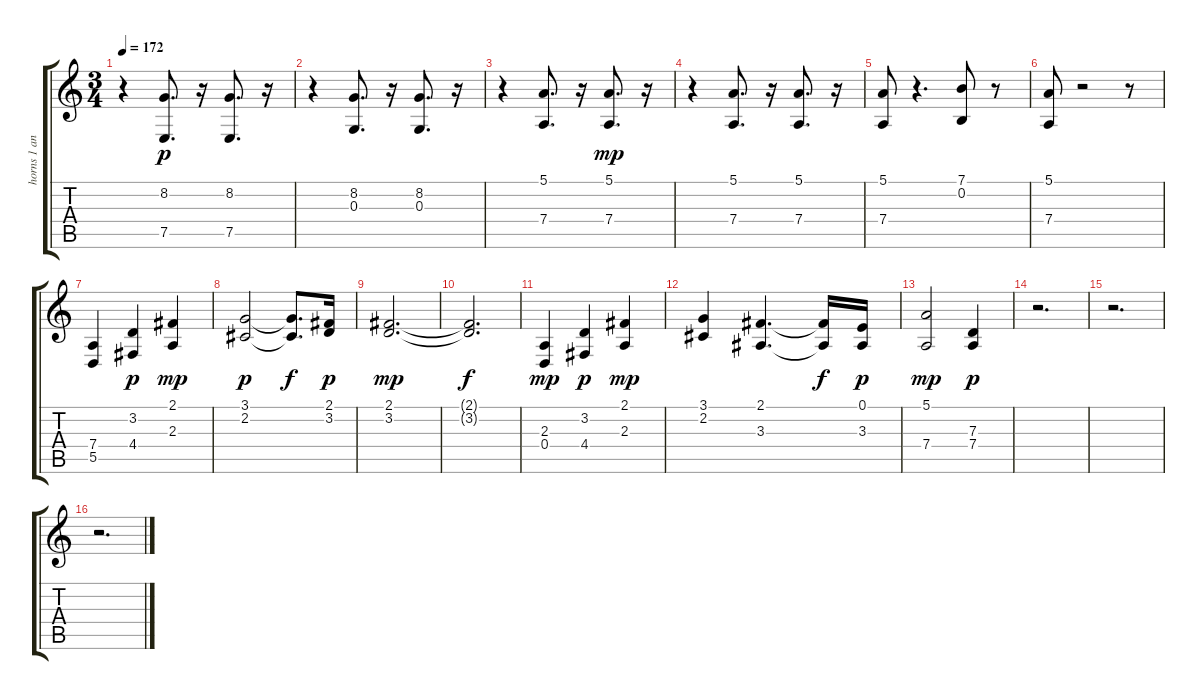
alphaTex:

\track ("horns 1 and 2" "horns 1 an") {instrument frenchhorn}
\staff {score tabs}
\tuning (E4 B3 G3 D3 A2 E2) {hide}
\ts (3 4)
\tempo 172
\clef g2
\ks c
r.4{dy p} (8.2 7.5).8{d} r.16 (8.2 7.5).8{d} r.16 |
r.4 (8.2 0.3).8{d} r.16 (8.2 0.3).8{d} r.16 |
r.4 (5.1 7.4).8{d} r.16 (5.1 7.4).8{d dy mp} r.16 |
r.4 (5.1 7.4).8{d} r.16 (5.1 7.4).8{d} r.16 |
(5.1 7.4).8 r.4{d} (7.1 0.2).8 r.8 |
(5.1 7.4).8 r.2 r.8 |
(7.4 5.5).4 (3.2 4.4).4{dy p} (2.1 2.3).4{dy mp} |
(3.1 2.2).2{dy p} (3.1{t} 2.2{t}).8{d dy f} (2.1 3.2).16{dy p} |
(2.1 3.2).2{d dy mp} |
(2.1{t} 3.2{t}).2{d dy f} |
(2.3 0.4).4{dy mp} (3.2 4.4).4{dy p} (2.1 2.3).4{dy mp} |
(3.1 2.2).4 (2.1 3.3).4{d} (2.1{t} 3.3{t}).16{dy f} (0.1 3.3).16{dy p} |
(5.1 7.4).2{dy mp} (7.3 7.4).4{dy p} |
r.2{d} |
r.2{d} |
r.2{d}
